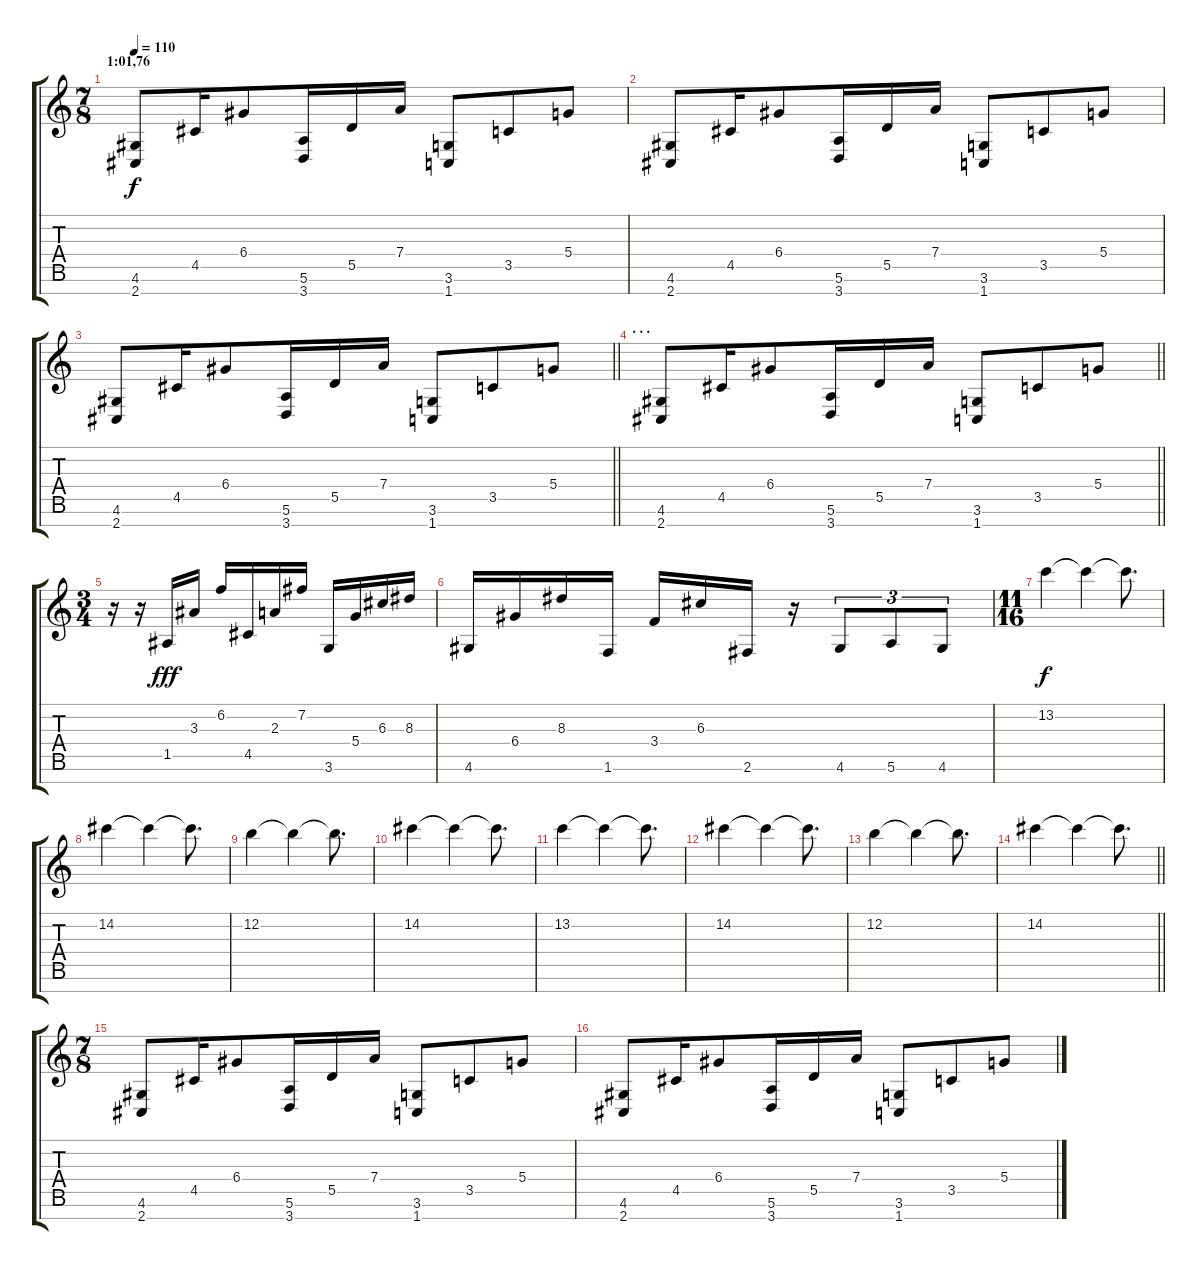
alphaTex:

\track "" {instrument distortionguitar}
\staff {score tabs}
\tuning (E4 B3 G3 D3 A2 E2 B1) {hide}
\ts (7 8)
\section ("" "1:01,76")
\tempo 110
\clef g2
\ks c
(4.6 2.7).8{dy f} 4.5.16 6.4.8 (5.6 3.7).16 5.5.16 7.4.16 (3.6 1.7).8 3.5.8 5.4.8 |
(4.6 2.7).8 4.5.16 6.4.8 (5.6 3.7).16 5.5.16 7.4.16 (3.6 1.7).8 3.5.8 5.4.8 |
\barLineRight lightlight
(4.6 2.7).8 4.5.16 6.4.8 (5.6 3.7).16 5.5.16 7.4.16 (3.6 1.7).8 3.5.8 5.4.8 |
\section ("" ". . .")
\barLineRight lightlight
(4.6 2.7).8 4.5.16 6.4.8 (5.6 3.7).16 5.5.16 7.4.16 (3.6 1.7).8 3.5.8 5.4.8 |
\ts (3 4)
r.16 r.16 1.5.16{dy fff} 3.3.16 6.2.16 4.5.16 2.3.16 7.2.16 3.6.16 5.4.16 6.3.16 8.3.16 |
4.6.16 6.4.16 8.3.16 1.6.16 3.4.16 6.3.16 2.6.16 r.16 4.6.8{tu (3 2)} 5.6.8{tu (3 2)} 4.6.8{tu (3 2)} |
\ts (11 16)
13.2.4{dy f volume 16} 13.2{t}.4 13.2{t}.8{d} |
14.2.4 14.2{t}.4 14.2{t}.8{d} |
12.2.4 12.2{t}.4 12.2{t}.8{d} |
14.2.4 14.2{t}.4 14.2{t}.8{d} |
13.2.4{volume 16} 13.2{t}.4 13.2{t}.8{d} |
14.2.4 14.2{t}.4 14.2{t}.8{d} |
12.2.4 12.2{t}.4 12.2{t}.8{d} |
\barLineRight lightlight
14.2.4 14.2{t}.4 14.2{t}.8{d} |
\ts (7 8)
(4.6 2.7).8 4.5.16 6.4.8 (5.6 3.7).16 5.5.16 7.4.16 (3.6 1.7).8 3.5.8 5.4.8 |
(4.6 2.7).8 4.5.16 6.4.8 (5.6 3.7).16 5.5.16 7.4.16 (3.6 1.7).8 3.5.8 5.4.8
